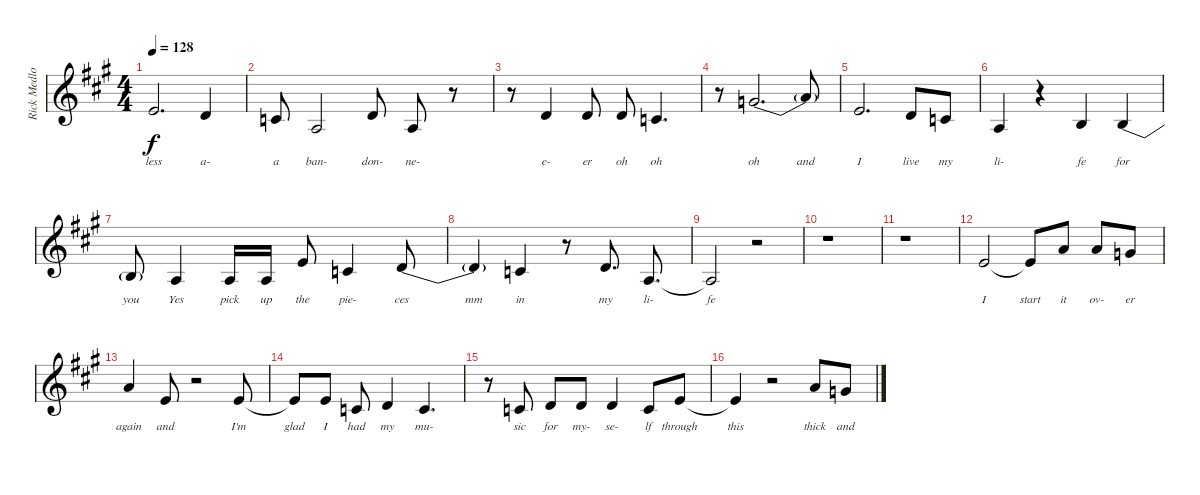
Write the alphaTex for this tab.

\track ("Rick Medlocke Vocals" "Rick Medlo") {instrument violin}
\staff {score}
\tuning (E4 B3 G3 D3 A2 E2) {hide}
\ts (4 4)
\tempo 128
\clef g2
\ks a
5.2{t}.2{d lyrics (0 "less") lyrics (1 "") lyrics (2 "") lyrics (3 "") lyrics (4 "") dy f} 7.3{be (custom 0 0 10 4 20 4 30 0 60 0)}.4{lyrics (0 "a-") lyrics (1 "") lyrics (2 "") lyrics (3 "") lyrics (4 "")} |
5.3.8{lyrics (0 "a") lyrics (1 "") lyrics (2 "") lyrics (3 "") lyrics (4 "")} 7.4.2{lyrics (0 "ban-") lyrics (1 "") lyrics (2 "") lyrics (3 "") lyrics (4 "")} 7.3.8{lyrics (0 "don-") lyrics (1 "") lyrics (2 "") lyrics (3 "") lyrics (4 "")} 7.4.8{lyrics (0 "ne-") lyrics (1 "") lyrics (2 "") lyrics (3 "") lyrics (4 "")} r.8 |
r.8 7.3.4{lyrics (0 "e-") lyrics (1 "") lyrics (2 "") lyrics (3 "") lyrics (4 "")} 7.3.8{lyrics (0 "er") lyrics (1 "") lyrics (2 "") lyrics (3 "") lyrics (4 "")} 7.3.8{lyrics (0 "oh") lyrics (1 "") lyrics (2 "") lyrics (3 "") lyrics (4 "")} 5.3.4{d lyrics (0 "oh") lyrics (1 "") lyrics (2 "") lyrics (3 "") lyrics (4 "")} |
r.8 8.2{be (custom 0 0 10 4 20 4 30 0 40 0 50 4 60 4)}.2{d lyrics (0 "oh") lyrics (1 "") lyrics (2 "") lyrics (3 "") lyrics (4 "")} 8.2{t}.8{lyrics (0 "and") lyrics (1 "") lyrics (2 "") lyrics (3 "") lyrics (4 "")} |
5.2.2{d lyrics (0 "I") lyrics (1 "") lyrics (2 "") lyrics (3 "") lyrics (4 "")} 7.3{be (custom 0 0 10 4 20 4 30 0 60 0)}.8{lyrics (0 "live") lyrics (1 "") lyrics (2 "") lyrics (3 "") lyrics (4 "")} 5.3.8{lyrics (0 "my") lyrics (1 "") lyrics (2 "") lyrics (3 "") lyrics (4 "")} |
7.4.4{lyrics (0 "li-") lyrics (1 "") lyrics (2 "") lyrics (3 "") lyrics (4 "")} r.4 4.3.4{lyrics (0 "fe") lyrics (1 "") lyrics (2 "") lyrics (3 "") lyrics (4 "")} 4.3{be (custom 0 0 20 2 30 2 40 2 60 0)}.4{lyrics (0 "for") lyrics (1 "") lyrics (2 "") lyrics (3 "") lyrics (4 "")} |
4.3{t}.8{lyrics (0 "you") lyrics (1 "") lyrics (2 "") lyrics (3 "") lyrics (4 "")} 2.3.4{lyrics (0 "Yes") lyrics (1 "") lyrics (2 "") lyrics (3 "") lyrics (4 "")} 7.4.16{lyrics (0 "pick") lyrics (1 "") lyrics (2 "") lyrics (3 "") lyrics (4 "")} 7.4.16{lyrics (0 "up") lyrics (1 "") lyrics (2 "") lyrics (3 "") lyrics (4 "")} 5.2.8{lyrics (0 "the") lyrics (1 "") lyrics (2 "") lyrics (3 "") lyrics (4 "")} 5.3.4{lyrics (0 "pie-") lyrics (1 "") lyrics (2 "") lyrics (3 "") lyrics (4 "")} 7.3{be (custom 0 0 10 4 20 4 30 0 60 0)}.8{lyrics (0 "ces") lyrics (1 "") lyrics (2 "") lyrics (3 "") lyrics (4 "")} |
7.3{t}.4{lyrics (0 "mm") lyrics (1 "") lyrics (2 "") lyrics (3 "") lyrics (4 "")} 5.3.4{lyrics (0 "in") lyrics (1 "") lyrics (2 "") lyrics (3 "") lyrics (4 "")} r.8 7.3{be (custom 0 0 10 4 20 4 30 4 60 0)}.8{d lyrics (0 "my") lyrics (1 "") lyrics (2 "") lyrics (3 "") lyrics (4 "")} 7.4.8{d lyrics (0 "li-") lyrics (1 "") lyrics (2 "") lyrics (3 "") lyrics (4 "")} |
7.4{t}.2{lyrics (0 "fe") lyrics (1 "") lyrics (2 "") lyrics (3 "") lyrics (4 "")} r.2 |
r.1 |
r.1 |
9.3.2{lyrics (0 "I") lyrics (1 "") lyrics (2 "") lyrics (3 "") lyrics (4 "")} 9.3{t}.8{lyrics (0 "start") lyrics (1 "") lyrics (2 "") lyrics (3 "") lyrics (4 "")} 10.2.8{lyrics (0 "it") lyrics (1 "") lyrics (2 "") lyrics (3 "") lyrics (4 "")} 10.2.8{lyrics (0 "ov-") lyrics (1 "") lyrics (2 "") lyrics (3 "") lyrics (4 "")} 8.2.8{lyrics (0 "er") lyrics (1 "") lyrics (2 "") lyrics (3 "") lyrics (4 "")} |
10.2.4{lyrics (0 "again") lyrics (1 "") lyrics (2 "") lyrics (3 "") lyrics (4 "")} 9.3.8{lyrics (0 "and") lyrics (1 "") lyrics (2 "") lyrics (3 "") lyrics (4 "")} r.2 5.2.8{lyrics (0 "I'm") lyrics (1 "") lyrics (2 "") lyrics (3 "") lyrics (4 "")} |
5.2{t}.8{lyrics (0 "glad") lyrics (1 "") lyrics (2 "") lyrics (3 "") lyrics (4 "")} 5.2.8{lyrics (0 "I") lyrics (1 "") lyrics (2 "") lyrics (3 "") lyrics (4 "")} 5.3.8{lyrics (0 "had") lyrics (1 "") lyrics (2 "") lyrics (3 "") lyrics (4 "")} 7.3{be (custom 0 0 10 4 20 4 30 0 60 0)}.4{lyrics (0 "my") lyrics (1 "") lyrics (2 "") lyrics (3 "") lyrics (4 "")} 5.3.4{d lyrics (0 "mu-") lyrics (1 "") lyrics (2 "") lyrics (3 "") lyrics (4 "")} |
r.8 5.3.8{lyrics (0 "sic") lyrics (1 "") lyrics (2 "") lyrics (3 "") lyrics (4 "")} 7.3.8{lyrics (0 "for") lyrics (1 "") lyrics (2 "") lyrics (3 "") lyrics (4 "")} 7.3.8{lyrics (0 "my-") lyrics (1 "") lyrics (2 "") lyrics (3 "") lyrics (4 "")} 7.3.4{lyrics (0 "se-") lyrics (1 "") lyrics (2 "") lyrics (3 "") lyrics (4 "")} 5.3.8{lyrics (0 "lf") lyrics (1 "") lyrics (2 "") lyrics (3 "") lyrics (4 "")} 5.2.8{lyrics (0 "through") lyrics (1 "") lyrics (2 "") lyrics (3 "") lyrics (4 "")} |
5.2{t}.4{lyrics (0 "this") lyrics (1 "") lyrics (2 "") lyrics (3 "") lyrics (4 "")} r.2 5.1.8{lyrics (0 "thick") lyrics (1 "") lyrics (2 "") lyrics (3 "") lyrics (4 "")} 8.2.8{lyrics (0 "and") lyrics (1 "") lyrics (2 "") lyrics (3 "") lyrics (4 "")}
